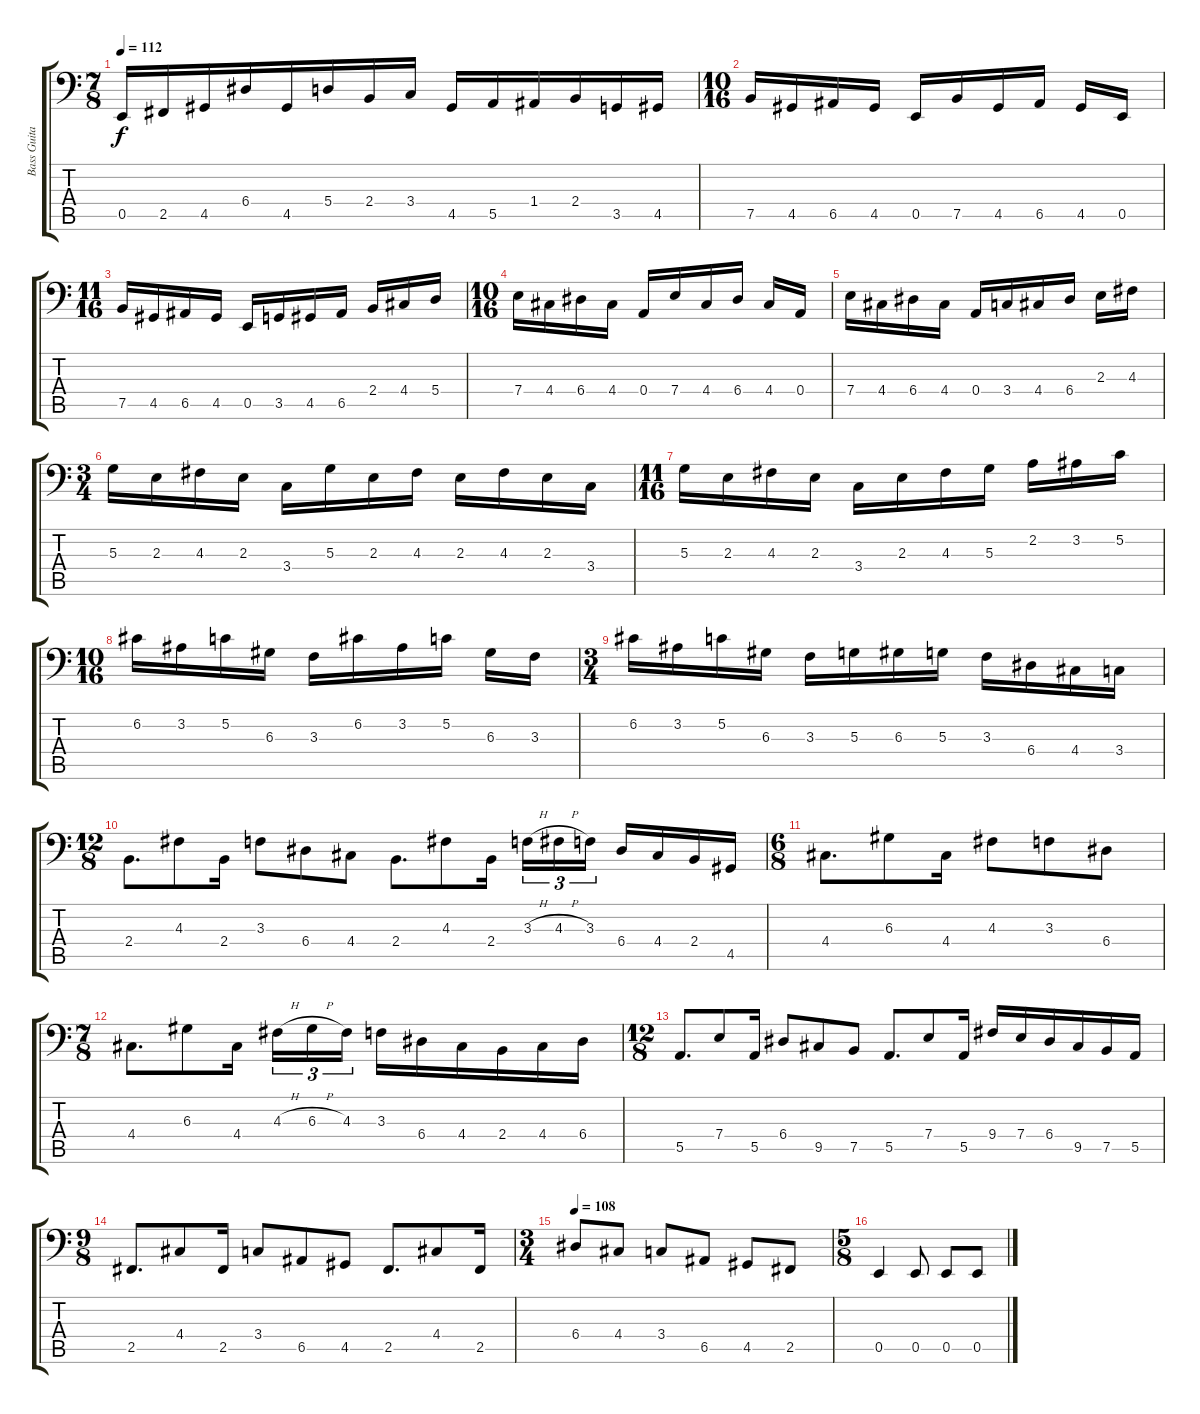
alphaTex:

\track ("Bass Guitar - John Myung" "Bass Guita") {instrument distortionguitar}
\staff {score tabs}
\tuning (C3 G2 D2 A1 E1 B0) {hide}
\ts (7 8)
\tempo 112
\clef f4
\ks c
0.5.16{dy f} 2.5.16 4.5.16 6.4.16 4.5.16 5.4.16 2.4.16 3.4.16 4.5.16 5.5.16 1.4.16 2.4.16 3.5.16 4.5.16 |
\ts (10 16)
7.5.16 4.5.16 6.5.16 4.5.16 0.5.16 7.5.16 4.5.16 6.5.16 4.5.16 0.5.16 |
\ts (11 16)
7.5.16 4.5.16 6.5.16 4.5.16 0.5.16 3.5.16 4.5.16 6.5.16 2.4.16 4.4.16 5.4.16 |
\ts (10 16)
7.4.16 4.4.16 6.4.16 4.4.16 0.4.16 7.4.16 4.4.16 6.4.16 4.4.16 0.4.16 |
7.4.16 4.4.16 6.4.16 4.4.16 0.4.16 3.4.16 4.4.16 6.4.16 2.3.16 4.3.16 |
\ts (3 4)
5.3.16 2.3.16 4.3.16 2.3.16 3.4.16 5.3.16 2.3.16 4.3.16 2.3.16 4.3.16 2.3.16 3.4.16 |
\ts (11 16)
5.3.16 2.3.16 4.3.16 2.3.16 3.4.16 2.3.16 4.3.16 5.3.16 2.2.16 3.2.16 5.2.16 |
\ts (10 16)
6.2.16 3.2.16 5.2.16 6.3.16 3.3.16 6.2.16 3.2.16 5.2.16 6.3.16 3.3.16 |
\ts (3 4)
6.2.16 3.2.16 5.2.16 6.3.16 3.3.16 5.3.16 6.3.16 5.3.16 3.3.16 6.4.16 4.4.16 3.4.16 |
\ts (12 8)
2.4.8{d} 4.3.8 2.4.16 3.3.8 6.4.8 4.4.8 2.4.8{d} 4.3.8 2.4.16 3.3{h}.16{tu (3 2)} 4.3{h}.16{tu (3 2)} 3.3.16{tu (3 2) beam splitsecondary} 6.4.16 4.4.16 2.4.16 4.5.16 |
\ts (6 8)
4.4.8{d} 6.3.8 4.4.16 4.3.8 3.3.8 6.4.8 |
\ts (7 8)
4.4.8{d} 6.3.8 4.4.16 4.3{h}.16{tu (3 2)} 6.3{h}.16{tu (3 2)} 4.3.16{tu (3 2)} 3.3.16 6.4.16 4.4.16 2.4.16 4.4.16 6.4.16 |
\ts (12 8)
5.5.8{d} 7.4.8 5.5.16 6.4.8 9.5.8 7.5.8 5.5.8{d} 7.4.8 5.5.16 9.4.16 7.4.16 6.4.16 9.5.16 7.5.16 5.5.16 |
\ts (9 8)
2.5.8{d} 4.4.8 2.5.16 3.4.8 6.5.8 4.5.8 2.5.8{d} 4.4.8 2.5.16 |
\ts (3 4)
\tempo 108
6.4.8 4.4.8 3.4.8 6.5.8 4.5.8 2.5.8 |
\ts (5 8)
0.5.4 0.5.8 0.5.8 0.5.8
